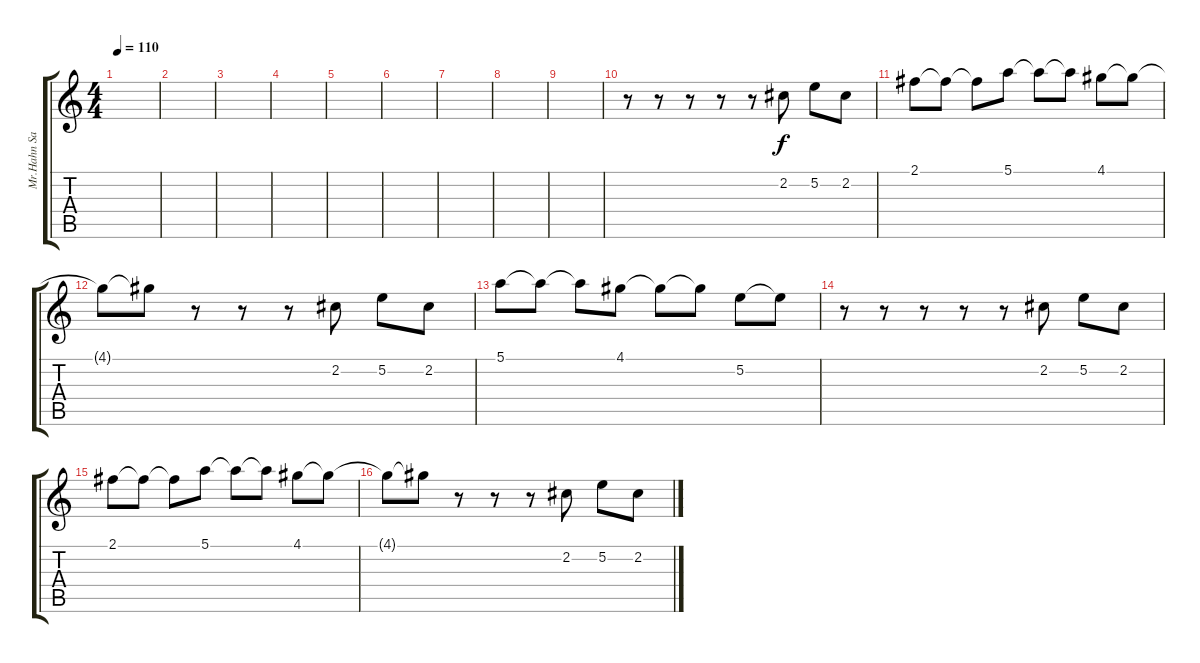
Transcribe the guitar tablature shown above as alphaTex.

\track ("Mr.Hahn Sampler2" "Mr.Hahn Sa") {instrument distortionguitar}
\staff {score tabs}
\tuning (E4 B3 G3 D3 A2 E2) {hide}
\ts (4 4)
\tempo 110
\clef g2
\ks c
|
|
|
|
|
|
|
|
|
r.8 r.8 r.8 r.8 r.8 2.2.8 5.2.8 2.2.8 |
2.1.8 2.1{t}.8 2.1{t}.8 5.1.8 5.1{t}.8 5.1{t}.8 4.1.8 4.1{t}.8 |
4.1{t}.8 4.1{t}.8 r.8 r.8 r.8 2.2.8 5.2.8 2.2.8 |
5.1.8 5.1{t}.8 5.1{t}.8 4.1.8 4.1{t}.8 4.1{t}.8 5.2.8 5.2{t}.8 |
r.8 r.8 r.8 r.8 r.8 2.2.8 5.2.8 2.2.8 |
2.1.8 2.1{t}.8 2.1{t}.8 5.1.8 5.1{t}.8 5.1{t}.8 4.1.8 4.1{t}.8 |
4.1{t}.8 4.1{t}.8 r.8 r.8 r.8 2.2.8 5.2.8 2.2.8
